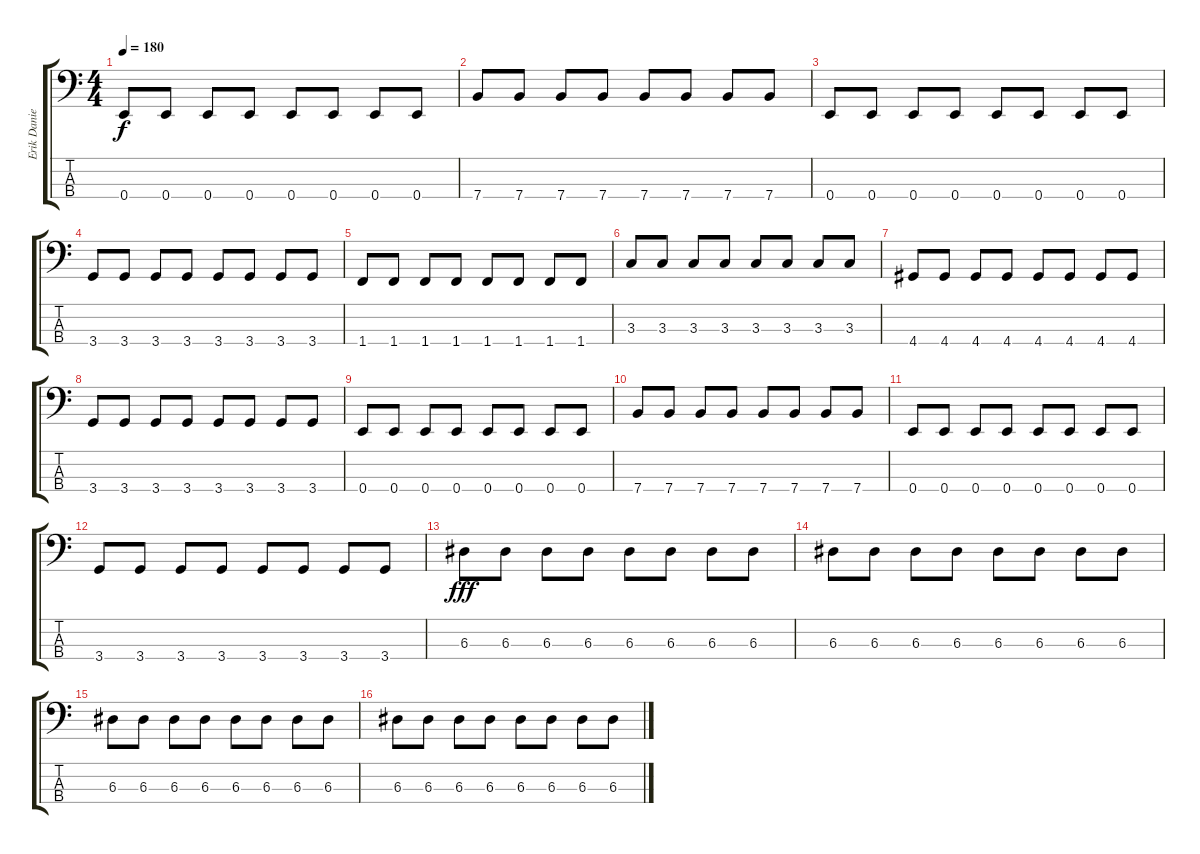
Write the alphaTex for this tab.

\track ("Erik Danielsson" "Erik Danie") {instrument electricbasspick}
\staff {score tabs}
\tuning (G2 D2 A1 E1) {hide}
\ts (4 4)
\tempo 180
\clef f4
\ks c
0.4.8{dy f} 0.4.8 0.4.8 0.4.8 0.4.8 0.4.8 0.4.8 0.4.8 |
7.4.8 7.4.8 7.4.8 7.4.8 7.4.8 7.4.8 7.4.8 7.4.8 |
0.4.8 0.4.8 0.4.8 0.4.8 0.4.8 0.4.8 0.4.8 0.4.8 |
3.4.8 3.4.8 3.4.8 3.4.8 3.4.8 3.4.8 3.4.8 3.4.8 |
1.4.8 1.4.8 1.4.8 1.4.8 1.4.8 1.4.8 1.4.8 1.4.8 |
3.3.8 3.3.8 3.3.8 3.3.8 3.3.8 3.3.8 3.3.8 3.3.8 |
4.4.8 4.4.8 4.4.8 4.4.8 4.4.8 4.4.8 4.4.8 4.4.8 |
3.4.8 3.4.8 3.4.8 3.4.8 3.4.8 3.4.8 3.4.8 3.4.8 |
0.4.8 0.4.8 0.4.8 0.4.8 0.4.8 0.4.8 0.4.8 0.4.8 |
7.4.8 7.4.8 7.4.8 7.4.8 7.4.8 7.4.8 7.4.8 7.4.8 |
0.4.8 0.4.8 0.4.8 0.4.8 0.4.8 0.4.8 0.4.8 0.4.8 |
3.4.8 3.4.8 3.4.8 3.4.8 3.4.8 3.4.8 3.4.8 3.4.8 |
6.3.8{dy fff} 6.3.8 6.3.8 6.3.8 6.3.8 6.3.8 6.3.8 6.3.8 |
6.3.8 6.3.8 6.3.8 6.3.8 6.3.8 6.3.8 6.3.8 6.3.8 |
6.3.8 6.3.8 6.3.8 6.3.8 6.3.8 6.3.8 6.3.8 6.3.8 |
6.3.8 6.3.8 6.3.8 6.3.8 6.3.8 6.3.8 6.3.8 6.3.8
